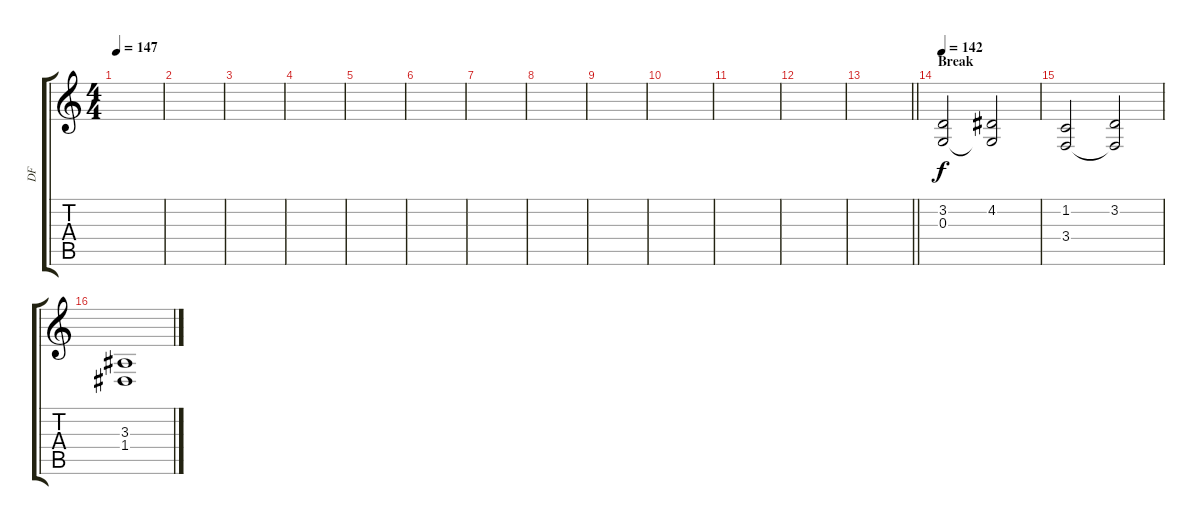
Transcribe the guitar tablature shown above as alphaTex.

\track ("DF " "DF ") {instrument acousticgrandpiano}
\staff {score tabs}
\tuning (E4 B3 G3 D3 A2 E2) {hide}
\ts (4 4)
\tempo 147
\clef g2
\ks c
|
|
|
|
|
|
|
|
|
|
|
|
\barLineRight lightlight
|
\section ("" "Break")
\tempo 142
(3.2 0.3).2 (4.2 0.3{t}).2 |
(1.2 3.4).2 (3.2 3.4{t}).2 |
(3.3 1.4).1
